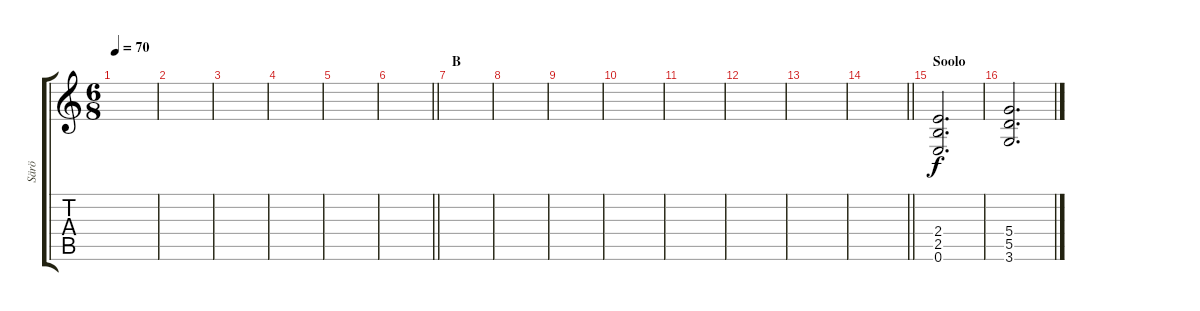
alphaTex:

\track ("Särö" "Särö") {instrument overdrivenguitar}
\staff {score tabs}
\tuning (E4 B3 G3 D3 A2 E2) {hide}
\ts (6 8)
\tempo 70
\clef g2
\ks c
|
|
|
|
|
\barLineRight lightlight
|
\section ("" "B")
|
|
|
|
|
|
|
\barLineRight lightlight
|
\section ("" "Soolo")
(2.4 2.5 0.6).2{d} |
(5.4 5.5 3.6).2{d}
